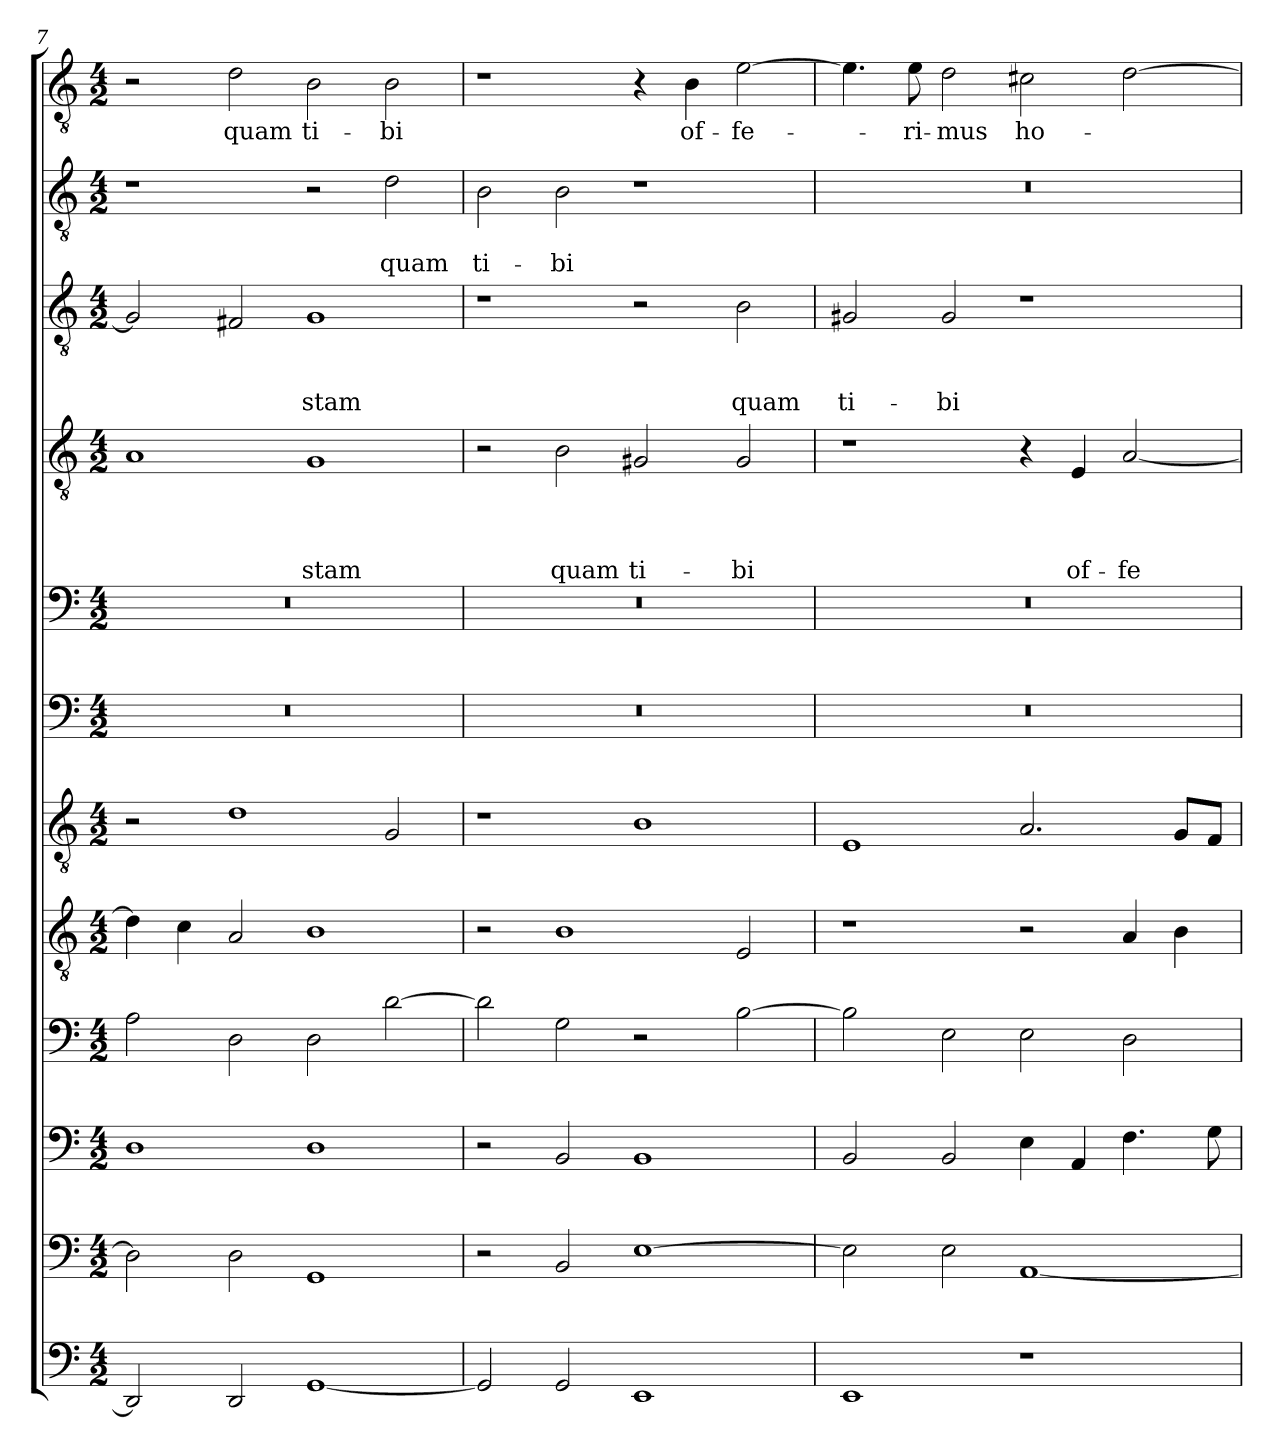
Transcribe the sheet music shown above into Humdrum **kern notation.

**kern	**kern	**kern	**kern	**kern	**kern	**kern	**kern	**kern	**text	**text	**text	**text	**kern	**text	**text	**text	**kern	**text	**text	**kern	**text
*part12	*part11	*part10	*part9	*part8	*part7	*part6	*part5	*part4	*part4	*part4	*part4	*part4	*part3	*part3	*part3	*part3	*part2	*part2	*part2	*part1	*part1
*staff12	*staff11	*staff10	*staff9	*staff8	*staff7	*staff6	*staff5	*staff4	*staff4	*staff4	*staff4	*staff4	*staff3	*staff3	*staff3	*staff3	*staff2	*staff2	*staff2	*staff1	*staff1
*clefF4	*clefF4	*clefF4	*clefF4	*clefGv2	*clefGv2	*clefF4	*clefF4	*clefGv2	*	*	*	*	*clefGv2	*	*	*	*clefGv2	*	*	*clefGv2	*
*k[]	*k[]	*k[]	*k[]	*k[]	*k[]	*k[]	*k[]	*k[]	*	*	*	*	*k[]	*	*	*	*k[]	*	*	*k[]	*
*C:	*C:	*C:	*C:	*C:	*C:	*C:	*C:	*C:	*	*	*	*	*C:	*	*	*	*C:	*	*	*C:	*
*M4/2	*M4/2	*M4/2	*M4/2	*M4/2	*M4/2	*M4/2	*M4/2	*M4/2	*	*	*	*	*M4/2	*	*	*	*M4/2	*	*	*M4/2	*
=7	=7	=7	=7	=7	=7	=7	=7	=7	=7	=7	=7	=7	=7	=7	=7	=7	=7	=7	=7	=7	=7
2DD/]	2D\]	1D	2A\	4d\]	2r	0r	0r	1A	.	.	.	.	2G/]	.	.	.	1r	.	.	2r	.
.	.	.	.	4c\	.	.	.	.	.	.	.	.	.	.	.	.	.	.	.	.	.
!	!	!	!	!	!	!	!	!	!	!	!	!	!	!	!	!	!	!	!	!	!LO:LY:b
2DD/	2D\	.	2D\	2A/	1d	.	.	.	.	.	.	.	2F#/	.	.	.	.	.	.	2d\	quam
!	!	!	!	!	!	!	!	!	!	!	!	!LO:LY:b	!	!	!	!LO:LY:b	!	!	!	!	!LO:LY:b
[1GG	1GG	1D	2D\	1B	.	.	.	1G	.	.	.	-stam	1G	.	.	-stam	2r	.	.	2B\	ti-
!	!	!	!	!	!	!	!	!	!	!	!	!	!	!	!	!	!	!	!LO:LY:b	!	!LO:LY:b
.	.	.	[2d\	.	2G/	.	.	.	.	.	.	.	.	.	.	.	2d\	.	quam	2B\	-bi
=8	=8	=8	=8	=8	=8	=8	=8	=8	=8	=8	=8	=8	=8	=8	=8	=8	=8	=8	=8	=8	=8
!	!	!	!	!	!	!	!	!	!	!	!	!	!	!	!	!	!	!	!LO:LY:b	!	!
2GG/]	2r	2r	2d\]	2r	1r	0r	0r	2r	.	.	.	.	1r	.	.	.	2B\	.	ti-	1r	.
!	!	!	!	!	!	!	!	!	!	!	!	!LO:LY:b	!	!	!	!	!	!	!LO:LY:b	!	!
2GG/	2BB/	2BB/	2G\	1B	.	.	.	2B\	.	.	.	quam	.	.	.	.	2B\	.	-bi	.	.
!	!	!	!	!	!	!	!	!	!	!	!	!LO:LY:b	!	!	!	!	!	!	!	!	!
1EE	[1E	1BB	2r	.	1B	.	.	2G#X/	.	.	.	ti-	2r	.	.	.	1r	.	.	4r	.
!	!	!	!	!	!	!	!	!	!	!	!	!	!	!	!	!	!	!	!	!	!LO:LY:b
.	.	.	.	.	.	.	.	.	.	.	.	.	.	.	.	.	.	.	.	4B\	of-
!	!	!	!	!	!	!	!	!	!	!	!	!LO:LY:b	!	!	!	!LO:LY:b	!	!	!	!	!LO:LY:b
.	.	.	[2B\	2E/	.	.	.	2G#/	.	.	.	-bi	2B\	.	.	quam	.	.	.	[2e\	-fe-
!!LO:PB:g=z
=9	=9	=9	=9	=9	=9	=9	=9	=9	=9	=9	=9	=9	=9	=9	=9	=9	=9	=9	=9	=9	=9
!	!	!	!	!	!	!	!	!	!	!	!	!	!	!	!	!LO:LY:b	!	!	!	!	!
1EE	2E\]	2BB/	2B\]	1r	1E	0r	0r	1r	.	.	.	.	2G#X/	.	.	ti-	0r	.	.	4.e\]	.
!	!	!	!	!	!	!	!	!	!	!	!	!	!	!	!	!	!	!	!	!	!LO:LY:b
.	.	.	.	.	.	.	.	.	.	.	.	.	.	.	.	.	.	.	.	8e\	-ri-
!	!	!	!	!	!	!	!	!	!	!	!	!	!	!	!	!LO:LY:b	!	!	!	!	!LO:LY:b
.	2E\	2BB/	2E\	.	.	.	.	.	.	.	.	.	2G#/	.	.	-bi	.	.	.	2d\	-mus
!	!	!	!	!	!	!	!	!	!	!	!	!	!	!	!	!	!	!	!	!	!LO:LY:b
1r	[1AA	4E\	2E\	2r	2.A/	.	.	4r	.	.	.	.	1r	.	.	.	.	.	.	2c#X\	ho-
!	!	!	!	!	!	!	!	!	!	!	!	!LO:LY:b	!	!	!	!	!	!	!	!	!
.	.	4AA/	.	.	.	.	.	4E/	.	.	.	of-	.	.	.	.	.	.	.	.	.
!	!	!	!	!	!	!	!	!	!	!	!	!LO:LY:b	!	!	!	!	!	!	!	!	!
.	.	4.F\	2D\	4A/	.	.	.	[2A/	.	.	.	-fe-	.	.	.	.	.	.	.	[2d\	.
.	.	.	.	4B\	8G/L	.	.	.	.	.	.	.	.	.	.	.	.	.	.	.	.
.	.	8G\	.	.	8F/J	.	.	.	.	.	.	.	.	.	.	.	.	.	.	.	.
=	=	=	=	=	=	=	=	=	=	=	=	=	=	=	=	=	=	=	=	=	=
*-	*-	*-	*-	*-	*-	*-	*-	*-	*-	*-	*-	*-	*-	*-	*-	*-	*-	*-	*-	*-	*-
